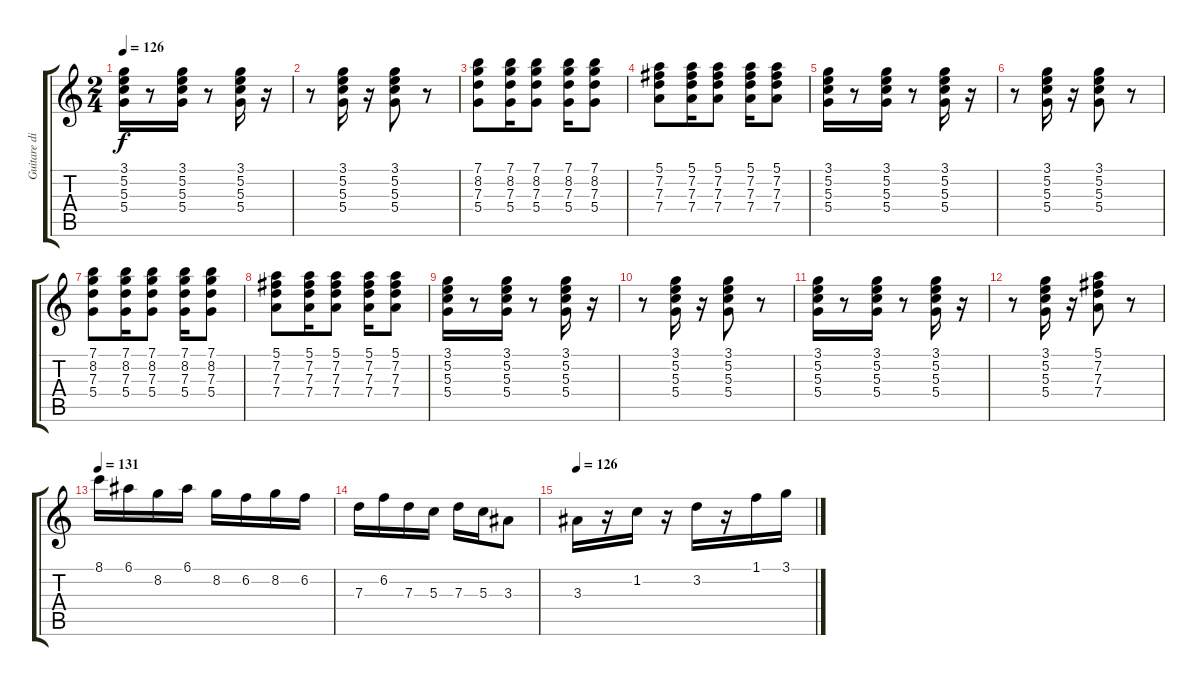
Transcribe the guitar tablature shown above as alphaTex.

\track ("Guitare distortion" "Guitare di") {instrument distortionguitar}
\staff {score tabs}
\tuning (E4 B3 G3 D3 A2 E2) {hide}
\ts (2 4)
\tempo 126
\clef g2
\ks c
(3.1 5.2 5.3 5.4).16{dy f} r.8 (3.1 5.2 5.3 5.4).16 r.8 (3.1 5.2 5.3 5.4).16 r.16 |
r.8 (3.1 5.2 5.3 5.4).16 r.16 (3.1 5.2 5.3 5.4).8 r.8 |
(7.1 8.2 7.3 5.4).8 (7.1 8.2 7.3 5.4).16 (7.1 8.2 7.3 5.4).8 (7.1 8.2 7.3 5.4).16 (7.1 8.2 7.3 5.4).8 |
(5.1 7.2 7.3 7.4).8 (5.1 7.2 7.3 7.4).16 (5.1 7.2 7.3 7.4).8 (5.1 7.2 7.3 7.4).16 (5.1 7.2 7.3 7.4).8 |
(3.1 5.2 5.3 5.4).16 r.8 (3.1 5.2 5.3 5.4).16 r.8 (3.1 5.2 5.3 5.4).16 r.16 |
r.8 (3.1 5.2 5.3 5.4).16 r.16 (3.1 5.2 5.3 5.4).8 r.8 |
(7.1 8.2 7.3 5.4).8 (7.1 8.2 7.3 5.4).16 (7.1 8.2 7.3 5.4).8 (7.1 8.2 7.3 5.4).16 (7.1 8.2 7.3 5.4).8 |
(5.1 7.2 7.3 7.4).8 (5.1 7.2 7.3 7.4).16 (5.1 7.2 7.3 7.4).8 (5.1 7.2 7.3 7.4).16 (5.1 7.2 7.3 7.4).8 |
(3.1 5.2 5.3 5.4).16 r.8 (3.1 5.2 5.3 5.4).16 r.8 (3.1 5.2 5.3 5.4).16 r.16 |
r.8 (3.1 5.2 5.3 5.4).16 r.16 (3.1 5.2 5.3 5.4).8 r.8 |
(3.1 5.2 5.3 5.4).16 r.8 (3.1 5.2 5.3 5.4).16 r.8 (3.1 5.2 5.3 5.4).16 r.16 |
r.8 (3.1 5.2 5.3 5.4).16 r.16 (5.1 7.2 7.3 7.4).8 r.8 |
\tempo 131
8.1.16 6.1.16 8.2.16 6.1.16 8.2.16 6.2.16 8.2.16 6.2.16 |
7.3.16 6.2.16 7.3.16 5.3.16 7.3.16 5.3.16 3.3.8 |
\tempo 126
3.3.16 r.16 1.2.16 r.16 3.2.16 r.16 1.1.16 3.1.16
